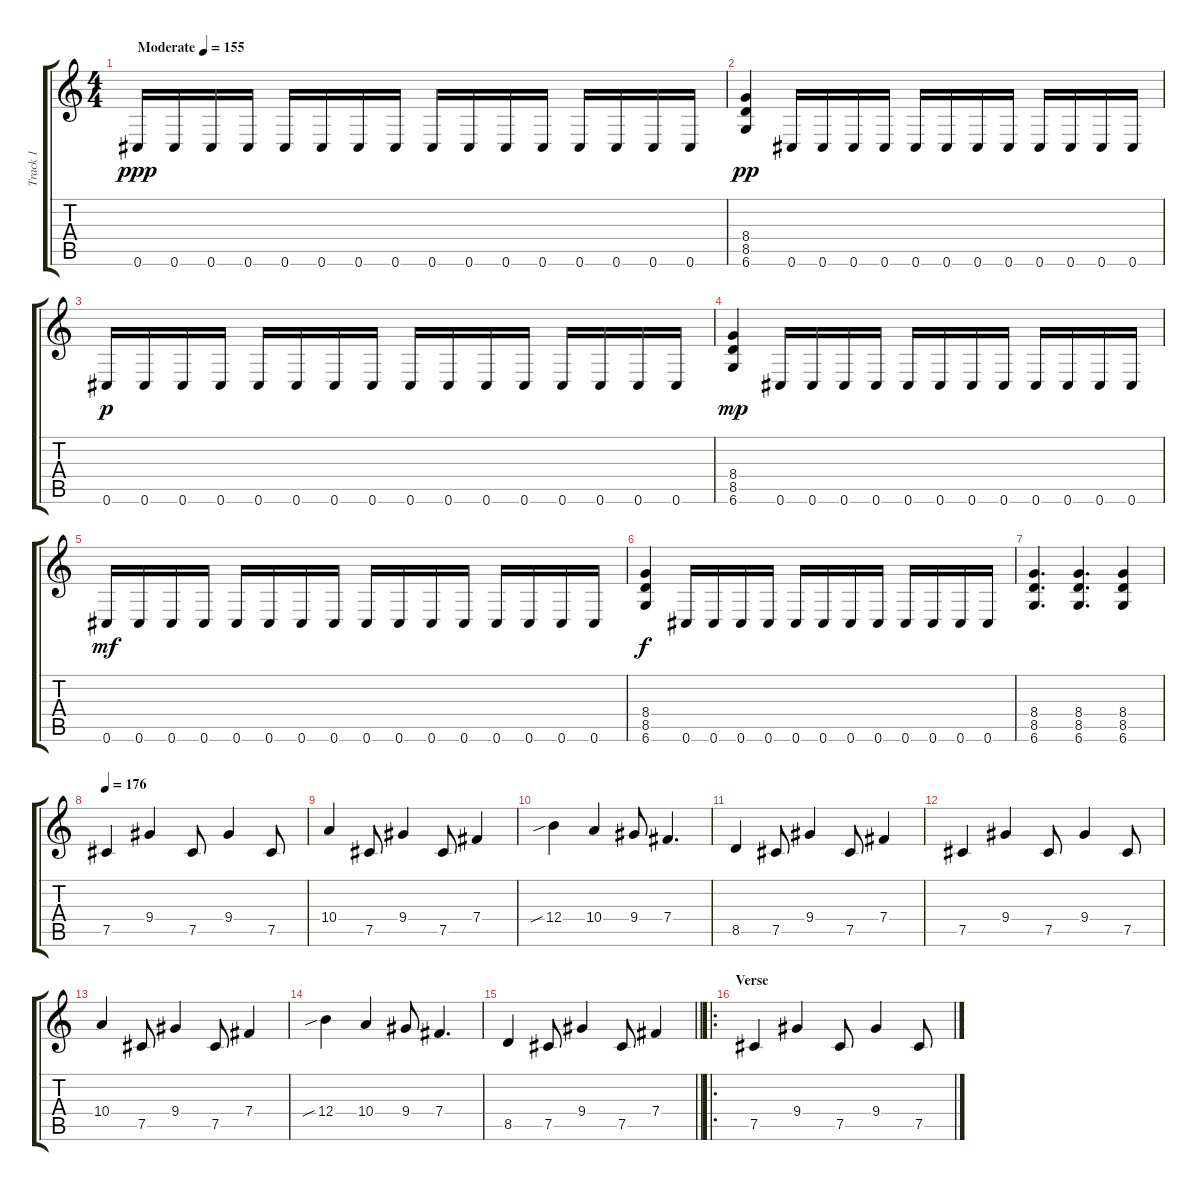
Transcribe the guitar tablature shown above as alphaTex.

\track ("Track 1" "Track 1") {instrument distortionguitar}
\staff {score tabs}
\tuning (Db4 Ab3 E3 B2 Gb2 Db2) {hide}
\ts (4 4)
\tempo (155 "Moderate")
\clef g2
\ks c
0.6.16{dy ppp instrument distortionguitar} 0.6.16 0.6.16 0.6.16 0.6.16 0.6.16 0.6.16 0.6.16 0.6.16 0.6.16 0.6.16 0.6.16 0.6.16 0.6.16 0.6.16 0.6.16 |
(8.4 8.5 6.6).4{dy pp} 0.6.16 0.6.16 0.6.16 0.6.16 0.6.16 0.6.16 0.6.16 0.6.16 0.6.16 0.6.16 0.6.16 0.6.16 |
0.6.16{dy p} 0.6.16 0.6.16 0.6.16 0.6.16 0.6.16 0.6.16 0.6.16 0.6.16 0.6.16 0.6.16 0.6.16 0.6.16 0.6.16 0.6.16 0.6.16 |
(8.4 8.5 6.6).4{dy mp} 0.6.16 0.6.16 0.6.16 0.6.16 0.6.16 0.6.16 0.6.16 0.6.16 0.6.16 0.6.16 0.6.16 0.6.16 |
0.6.16{dy mf} 0.6.16 0.6.16 0.6.16 0.6.16 0.6.16 0.6.16 0.6.16 0.6.16 0.6.16 0.6.16 0.6.16 0.6.16 0.6.16 0.6.16 0.6.16 |
(8.4 8.5 6.6).4{dy f} 0.6.16 0.6.16 0.6.16 0.6.16 0.6.16 0.6.16 0.6.16 0.6.16 0.6.16 0.6.16 0.6.16 0.6.16 |
(8.4 8.5 6.6).4{d} (8.4 8.5 6.6).4{d} (8.4 8.5 6.6).4 |
\tempo 176
7.5.4 9.4.4 7.5.8 9.4.4 7.5.8 |
10.4.4 7.5.8 9.4.4 7.5.8 7.4.4 |
12.4{sib}.4 10.4.4 9.4.8 7.4.4{d} |
8.5.4 7.5.8 9.4.4 7.5.8 7.4.4 |
7.5.4 9.4.4 7.5.8 9.4.4 7.5.8 |
10.4.4 7.5.8 9.4.4 7.5.8 7.4.4 |
12.4{sib}.4 10.4.4 9.4.8 7.4.4{d} |
\barLineRight lightlight
8.5.4 7.5.8 9.4.4 7.5.8 7.4.4 |
\ro
\section ("" "Verse")
7.5.4 9.4.4 7.5.8 9.4.4 7.5.8
